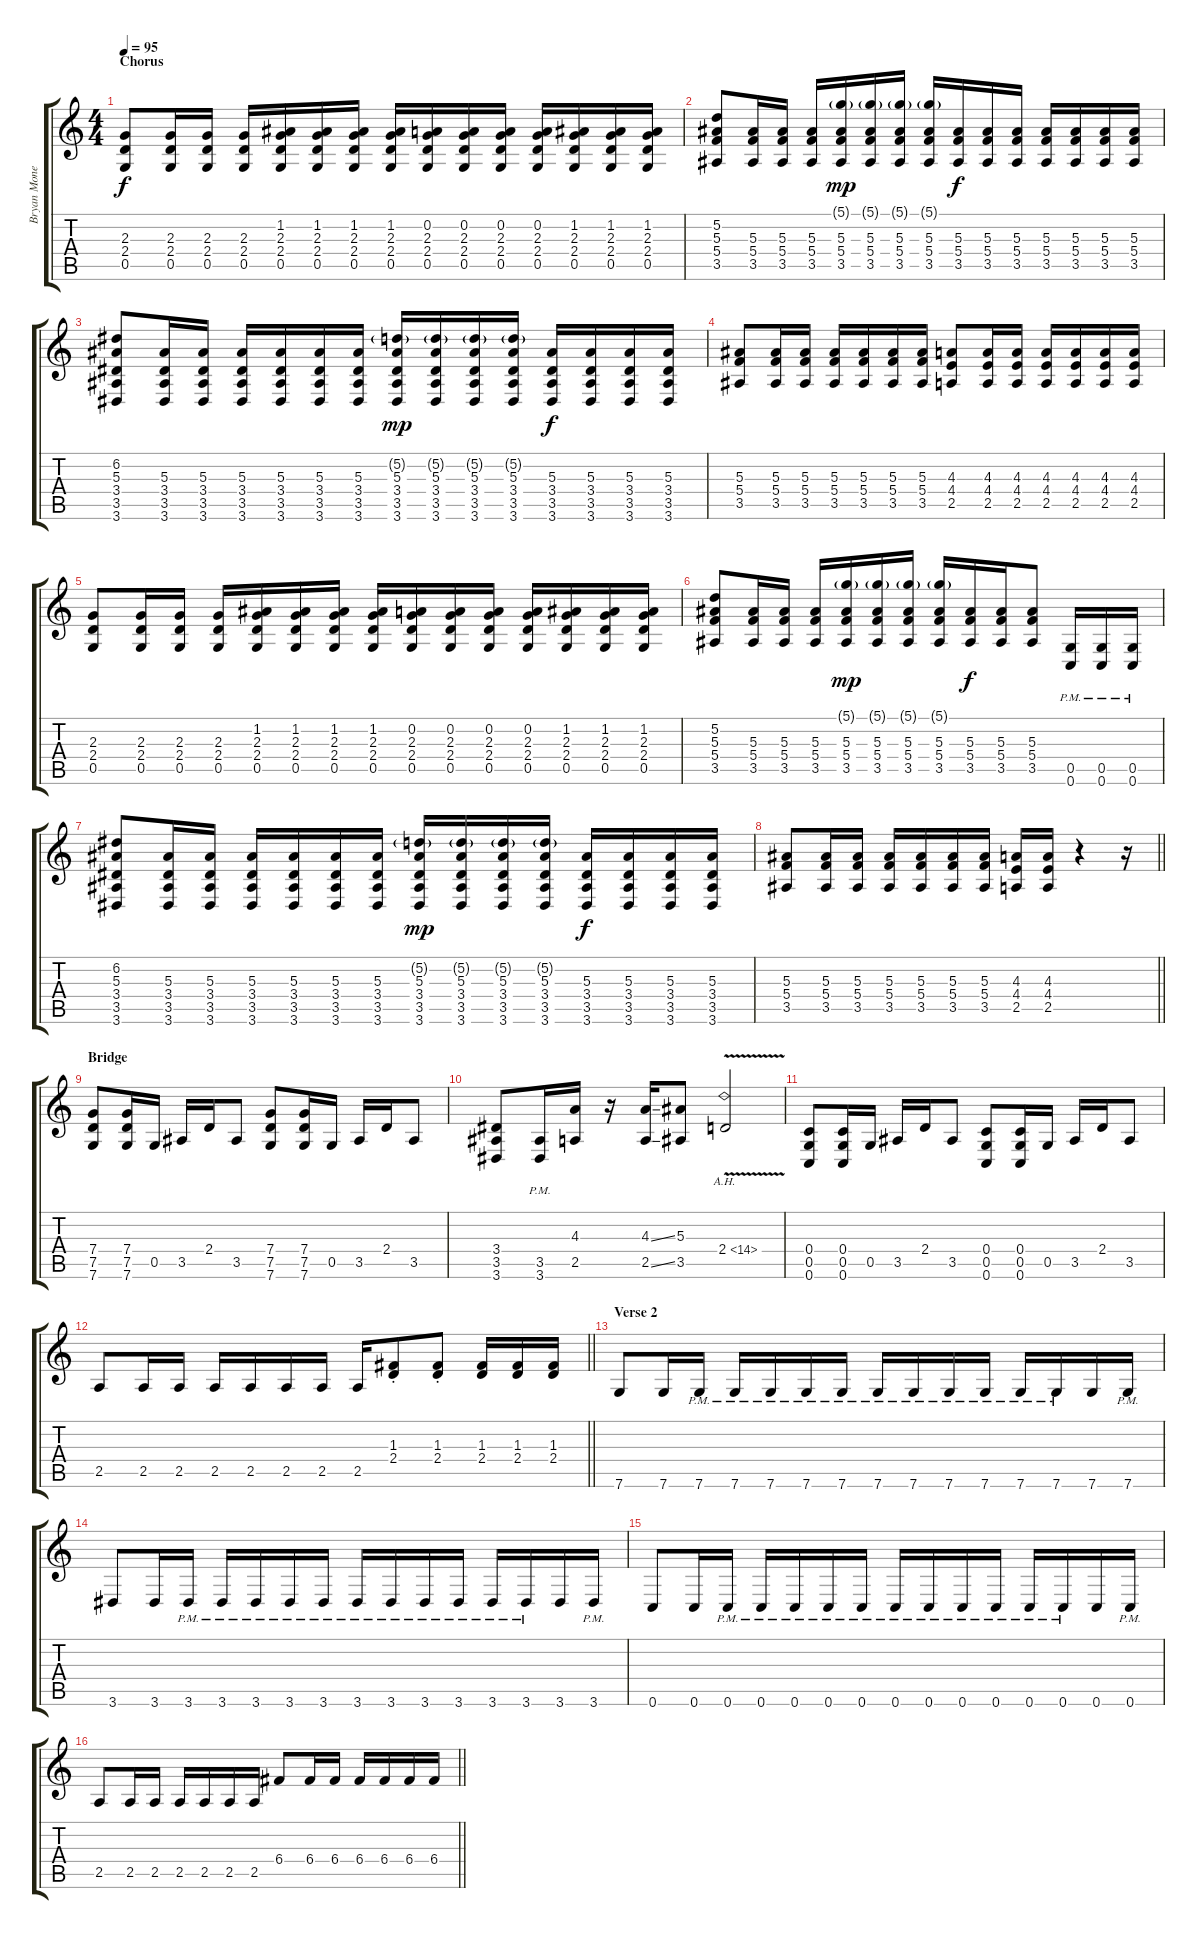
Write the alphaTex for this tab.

\track ("Bryan Money (Gtr.1)" "Bryan Mone") {instrument distortionguitar}
\staff {score tabs}
\tuning (D4 A3 F3 C3 G2 C2) {hide}
\ts (4 4)
\section ("" "Chorus")
\tempo 95
\clef g2
\ks c
(2.3 2.4 0.5).8{dy f} (2.3 2.4 0.5).16 (2.3 2.4 0.5).16 (2.3 2.4 0.5).16 (1.2 2.3 2.4 0.5).16 (1.2 2.3 2.4 0.5).16 (1.2 2.3 2.4 0.5).16 (1.2 2.3 2.4 0.5).16 (0.2 2.3 2.4 0.5).16 (0.2 2.3 2.4 0.5).16 (0.2 2.3 2.4 0.5).16 (0.2 2.3 2.4 0.5).16 (1.2 2.3 2.4 0.5).16 (1.2 2.3 2.4 0.5).16 (1.2 2.3 2.4 0.5).16 |
(5.2 5.3 5.4 3.5).8 (5.3 5.4 3.5).16 (5.3 5.4 3.5).16 (5.3 5.4 3.5).16 (5.1{g} 5.3 5.4 3.5).16{dy mp} (5.1{g} 5.3 5.4 3.5).16 (5.1{g} 5.3 5.4 3.5).16 (5.1{g} 5.3 5.4 3.5).16 (5.3 5.4 3.5).16{dy f} (5.3 5.4 3.5).16 (5.3 5.4 3.5).16 (5.3 5.4 3.5).16 (5.3 5.4 3.5).16 (5.3 5.4 3.5).16 (5.3 5.4 3.5).16 |
(6.2 5.3 3.4 3.5 3.6).8 (5.3 3.4 3.5 3.6).16 (5.3 3.4 3.5 3.6).16 (5.3 3.4 3.5 3.6).16 (5.3 3.4 3.5 3.6).16 (5.3 3.4 3.5 3.6).16 (5.3 3.4 3.5 3.6).16 (5.2{g} 5.3 3.4 3.5 3.6).16{dy mp} (5.2{g} 5.3 3.4 3.5 3.6).16 (5.2{g} 5.3 3.4 3.5 3.6).16 (5.2{g} 5.3 3.4 3.5 3.6).16 (5.3 3.4 3.5 3.6).16{dy f} (5.3 3.4 3.5 3.6).16 (5.3 3.4 3.5 3.6).16 (5.3 3.4 3.5 3.6).16 |
(5.3 5.4 3.5).8 (5.3 5.4 3.5).16 (5.3 5.4 3.5).16 (5.3 5.4 3.5).16 (5.3 5.4 3.5).16 (5.3 5.4 3.5).16 (5.3 5.4 3.5).16 (4.3 4.4 2.5).8 (4.3 4.4 2.5).16 (4.3 4.4 2.5).16 (4.3 4.4 2.5).16 (4.3 4.4 2.5).16 (4.3 4.4 2.5).16 (4.3 4.4 2.5).16 |
(2.3 2.4 0.5).8 (2.3 2.4 0.5).16 (2.3 2.4 0.5).16 (2.3 2.4 0.5).16 (1.2 2.3 2.4 0.5).16 (1.2 2.3 2.4 0.5).16 (1.2 2.3 2.4 0.5).16 (1.2 2.3 2.4 0.5).16 (0.2 2.3 2.4 0.5).16 (0.2 2.3 2.4 0.5).16 (0.2 2.3 2.4 0.5).16 (0.2 2.3 2.4 0.5).16 (1.2 2.3 2.4 0.5).16 (1.2 2.3 2.4 0.5).16 (1.2 2.3 2.4 0.5).16 |
(5.2 5.3 5.4 3.5).8 (5.3 5.4 3.5).16 (5.3 5.4 3.5).16 (5.3 5.4 3.5).16 (5.1{g} 5.3 5.4 3.5).16{dy mp} (5.1{g} 5.3 5.4 3.5).16 (5.1{g} 5.3 5.4 3.5).16 (5.1{g} 5.3 5.4 3.5).16 (5.3 5.4 3.5).16{dy f} (5.3 5.4 3.5).16 (5.3 5.4 3.5).8 (0.5{pm} 0.6{pm}).16 (0.5{pm} 0.6{pm}).16 (0.5{pm} 0.6{pm}).16 |
(6.2 5.3 3.4 3.5 3.6).8 (5.3 3.4 3.5 3.6).16 (5.3 3.4 3.5 3.6).16 (5.3 3.4 3.5 3.6).16 (5.3 3.4 3.5 3.6).16 (5.3 3.4 3.5 3.6).16 (5.3 3.4 3.5 3.6).16 (5.2{g} 5.3 3.4 3.5 3.6).16{dy mp} (5.2{g} 5.3 3.4 3.5 3.6).16 (5.2{g} 5.3 3.4 3.5 3.6).16 (5.2{g} 5.3 3.4 3.5 3.6).16 (5.3 3.4 3.5 3.6).16{dy f} (5.3 3.4 3.5 3.6).16 (5.3 3.4 3.5 3.6).16 (5.3 3.4 3.5 3.6).16 |
\barLineRight lightlight
(5.3 5.4 3.5).8 (5.3 5.4 3.5).16 (5.3 5.4 3.5).16 (5.3 5.4 3.5).16 (5.3 5.4 3.5).16 (5.3 5.4 3.5).16 (5.3 5.4 3.5).16 (4.3 4.4 2.5).16 (4.3 4.4 2.5).16 r.4 r.16 |
\section ("" "Bridge")
(7.4 7.5 7.6).8 (7.4 7.5 7.6).16 0.5.16 3.5.16 2.4.16 3.5.8 (7.4 7.5 7.6).8 (7.4 7.5 7.6).16 0.5.16 3.5.16 2.4.16 3.5.8 |
(3.4 3.5 3.6).8 (3.5{pm} 3.6{pm}).16 (4.3 2.5).16 r.16 (4.3{ss} 2.5{ss}).16 (5.3 3.5).8 2.4{ah 12 v}.2 |
(0.4 0.5 0.6).8 (0.4 0.5 0.6).16 0.5.16 3.5.16 2.4.16 3.5.8 (0.4 0.5 0.6).8 (0.4 0.5 0.6).16 0.5.16 3.5.16 2.4.16 3.5.8 |
\barLineRight lightlight
2.5.8 2.5.16 2.5.16 2.5.16 2.5.16 2.5.16 2.5.16 2.5.16 (1.3{st} 2.4{st}).8 (1.3{st} 2.4{st}).8 (1.3 2.4).16 (1.3 2.4).16 (1.3 2.4).16 |
\section ("" "Verse 2")
7.6.8 7.6.16 7.6{pm}.16 7.6{pm}.16 7.6{pm}.16 7.6{pm}.16 7.6{pm}.16 7.6{pm}.16 7.6{pm}.16 7.6{pm}.16 7.6{pm}.16 7.6{pm}.16 7.6{pm}.16 7.6.16 7.6{pm}.16 |
3.6.8 3.6.16 3.6{pm}.16 3.6{pm}.16 3.6{pm}.16 3.6{pm}.16 3.6{pm}.16 3.6{pm}.16 3.6{pm}.16 3.6{pm}.16 3.6{pm}.16 3.6{pm}.16 3.6{pm}.16 3.6.16 3.6{pm}.16 |
0.6.8 0.6.16 0.6{pm}.16 0.6{pm}.16 0.6{pm}.16 0.6{pm}.16 0.6{pm}.16 0.6{pm}.16 0.6{pm}.16 0.6{pm}.16 0.6{pm}.16 0.6{pm}.16 0.6{pm}.16 0.6.16 0.6{pm}.16 |
\barLineRight lightlight
2.5.8 2.5.16 2.5.16 2.5.16 2.5.16 2.5.16 2.5.16 6.4.8 6.4.16 6.4.16 6.4.16 6.4.16 6.4.16 6.4.16
